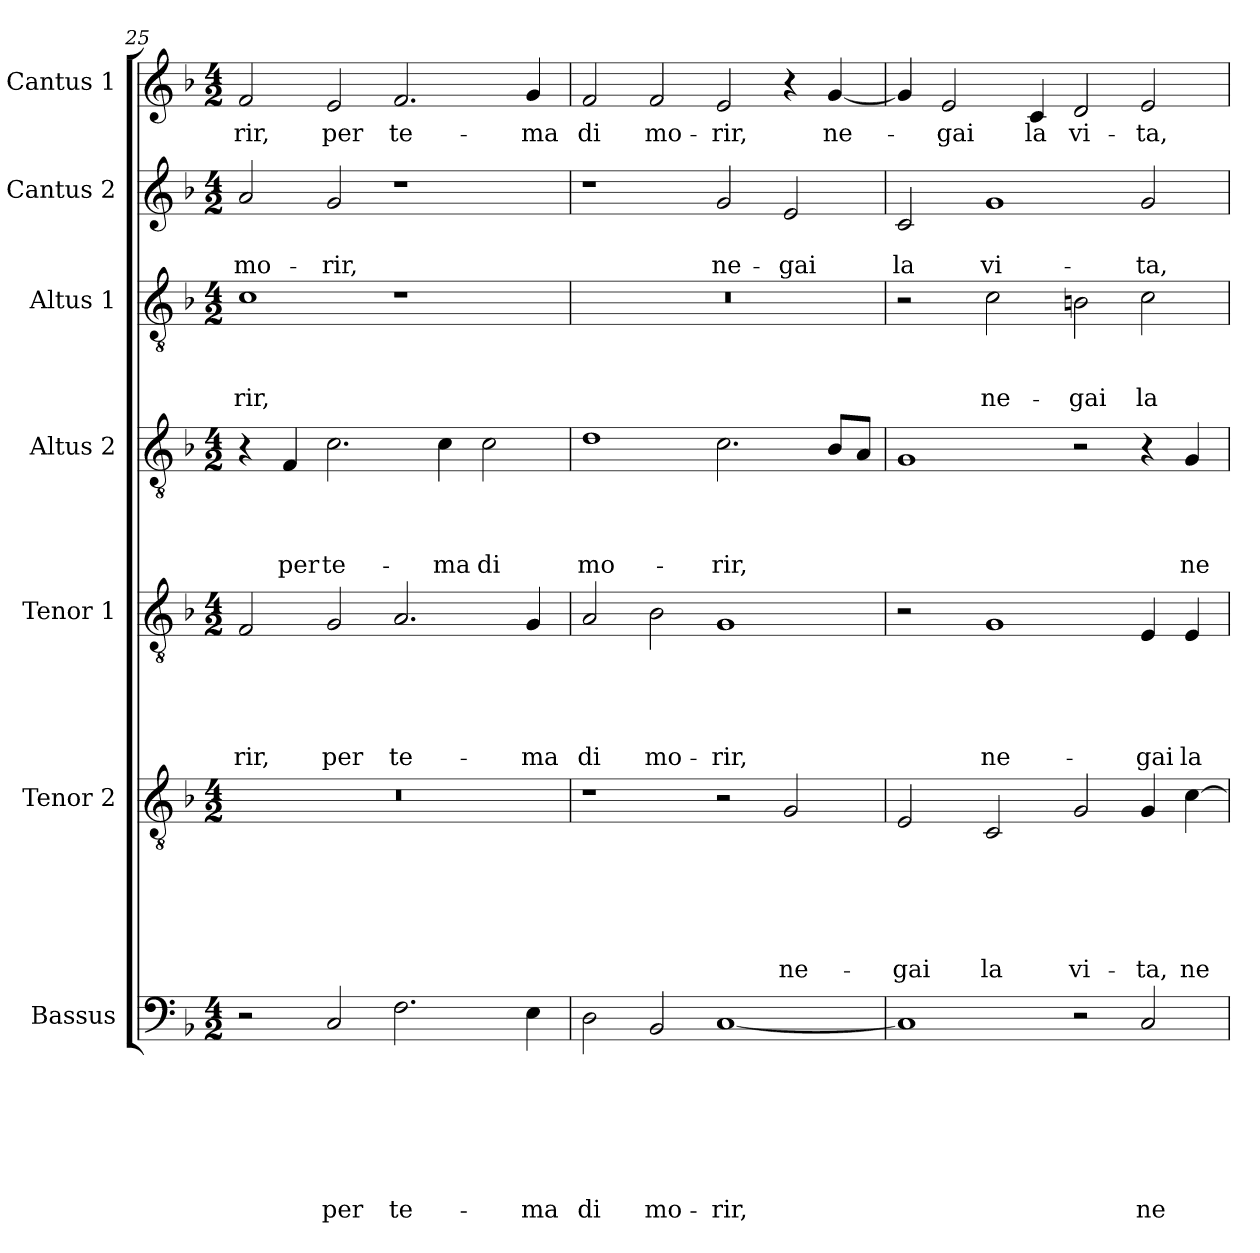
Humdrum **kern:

**kern	**text	**text	**text	**text	**text	**text	**text	**kern	**text	**text	**text	**text	**text	**text	**kern	**text	**text	**text	**text	**text	**kern	**text	**text	**text	**text	**kern	**text	**text	**text	**kern	**text	**text	**kern	**text
*part7	*part7	*part7	*part7	*part7	*part7	*part7	*part7	*part6	*part6	*part6	*part6	*part6	*part6	*part6	*part5	*part5	*part5	*part5	*part5	*part5	*part4	*part4	*part4	*part4	*part4	*part3	*part3	*part3	*part3	*part2	*part2	*part2	*part1	*part1
*staff7	*staff7	*staff7	*staff7	*staff7	*staff7	*staff7	*staff7	*staff6	*staff6	*staff6	*staff6	*staff6	*staff6	*staff6	*staff5	*staff5	*staff5	*staff5	*staff5	*staff5	*staff4	*staff4	*staff4	*staff4	*staff4	*staff3	*staff3	*staff3	*staff3	*staff2	*staff2	*staff2	*staff1	*staff1
*I"Bassus	*	*	*	*	*	*	*	*I"Tenor 2	*	*	*	*	*	*	*I"Tenor 1	*	*	*	*	*	*I"Altus 2	*	*	*	*	*I"Altus 1	*	*	*	*I"Cantus 2	*	*	*I"Cantus 1	*
!!LO:PB:g=z
*clefF4	*	*	*	*	*	*	*	*clefGv2	*	*	*	*	*	*	*clefGv2	*	*	*	*	*	*clefGv2	*	*	*	*	*clefGv2	*	*	*	*clefG2	*	*	*clefG2	*
*k[b-]	*	*	*	*	*	*	*	*k[b-]	*	*	*	*	*	*	*k[b-]	*	*	*	*	*	*k[b-]	*	*	*	*	*k[b-]	*	*	*	*k[b-]	*	*	*k[b-]	*
*d:	*	*	*	*	*	*	*	*d:	*	*	*	*	*	*	*d:	*	*	*	*	*	*d:	*	*	*	*	*d:	*	*	*	*d:	*	*	*d:	*
*M4/2	*	*	*	*	*	*	*	*M4/2	*	*	*	*	*	*	*M4/2	*	*	*	*	*	*M4/2	*	*	*	*	*M4/2	*	*	*	*M4/2	*	*	*M4/2	*
=25	=25	=25	=25	=25	=25	=25	=25	=25	=25	=25	=25	=25	=25	=25	=25	=25	=25	=25	=25	=25	=25	=25	=25	=25	=25	=25	=25	=25	=25	=25	=25	=25	=25	=25
!	!	!	!	!	!	!	!	!	!	!	!	!	!	!	!	!	!	!	!	!LO:LY:b	!	!	!	!	!	!	!	!	!LO:LY:b	!	!	!LO:LY:b	!	!LO:LY:b
2r	.	.	.	.	.	.	.	0r	.	.	.	.	.	.	2F/	.	.	.	.	-rir,	4r	.	.	.	.	1c	.	.	-rir,	2a/	.	mo-	2f/	-rir,
!	!	!	!	!	!	!	!	!	!	!	!	!	!	!	!	!	!	!	!	!	!	!	!	!	!LO:LY:b	!	!	!	!	!	!	!	!	!
.	.	.	.	.	.	.	.	.	.	.	.	.	.	.	.	.	.	.	.	.	4F/	.	.	.	per	.	.	.	.	.	.	.	.	.
!	!	!	!	!	!	!	!LO:LY:b	!	!	!	!	!	!	!	!	!	!	!	!	!LO:LY:b	!	!	!	!	!LO:LY:b	!	!	!	!	!	!	!LO:LY:b	!	!LO:LY:b
2C/	.	.	.	.	.	.	per	.	.	.	.	.	.	.	2G/	.	.	.	.	per	2.c\	.	.	.	te-	.	.	.	.	2g/	.	-rir,	2e/	per
!	!	!	!	!	!	!	!LO:LY:b	!	!	!	!	!	!	!	!	!	!	!	!	!LO:LY:b	!	!	!	!	!	!	!	!	!	!	!	!	!	!LO:LY:b
2.F\	.	.	.	.	.	.	te-	.	.	.	.	.	.	.	2.A/	.	.	.	.	te-	.	.	.	.	.	1r	.	.	.	1r	.	.	2.f/	te-
!	!	!	!	!	!	!	!	!	!	!	!	!	!	!	!	!	!	!	!	!	!	!	!	!	!LO:LY:b	!	!	!	!	!	!	!	!	!
.	.	.	.	.	.	.	.	.	.	.	.	.	.	.	.	.	.	.	.	.	4c\	.	.	.	-ma	.	.	.	.	.	.	.	.	.
!	!	!	!	!	!	!	!	!	!	!	!	!	!	!	!	!	!	!	!	!	!	!	!	!	!LO:LY:b	!	!	!	!	!	!	!	!	!
.	.	.	.	.	.	.	.	.	.	.	.	.	.	.	.	.	.	.	.	.	2c\	.	.	.	di	.	.	.	.	.	.	.	.	.
!	!	!	!	!	!	!	!LO:LY:b	!	!	!	!	!	!	!	!	!	!	!	!	!LO:LY:b	!	!	!	!	!	!	!	!	!	!	!	!	!	!LO:LY:b
4E\	.	.	.	.	.	.	-ma	.	.	.	.	.	.	.	4G/	.	.	.	.	-ma	.	.	.	.	.	.	.	.	.	.	.	.	4g/	-ma
=26	=26	=26	=26	=26	=26	=26	=26	=26	=26	=26	=26	=26	=26	=26	=26	=26	=26	=26	=26	=26	=26	=26	=26	=26	=26	=26	=26	=26	=26	=26	=26	=26	=26	=26
!	!	!	!	!	!	!	!LO:LY:b	!	!	!	!	!	!	!	!	!	!	!	!	!LO:LY:b	!	!	!	!	!LO:LY:b	!	!	!	!	!	!	!	!	!LO:LY:b
2D\	.	.	.	.	.	.	di	1r	.	.	.	.	.	.	2A/	.	.	.	.	di	1d	.	.	.	mo-	0r	.	.	.	1r	.	.	2f/	di
!	!	!	!	!	!	!	!LO:LY:b	!	!	!	!	!	!	!	!	!	!	!	!	!LO:LY:b	!	!	!	!	!	!	!	!	!	!	!	!	!	!LO:LY:b
2BB-/	.	.	.	.	.	.	mo-	.	.	.	.	.	.	.	2B-\	.	.	.	.	mo-	.	.	.	.	.	.	.	.	.	.	.	.	2f/	mo-
!	!	!	!	!	!	!	!LO:LY:b	!	!	!	!	!	!	!	!	!	!	!	!	!LO:LY:b	!	!	!	!	!LO:LY:b	!	!	!	!	!	!	!LO:LY:b	!	!LO:LY:b
[1C	.	.	.	.	.	.	-rir,	2r	.	.	.	.	.	.	1G	.	.	.	.	-rir,	2.c\	.	.	.	-rir,	.	.	.	.	2g/	.	ne-	2e/	-rir,
!	!	!	!	!	!	!	!	!	!	!	!	!	!	!LO:LY:b	!	!	!	!	!	!	!	!	!	!	!	!	!	!	!	!	!	!LO:LY:b	!	!
.	.	.	.	.	.	.	.	2G/	.	.	.	.	.	ne-	.	.	.	.	.	.	.	.	.	.	.	.	.	.	.	2e/	.	-gai	4r	.
!	!	!	!	!	!	!	!	!	!	!	!	!	!	!	!	!	!	!	!	!	!	!	!	!	!	!	!	!	!	!	!	!	!	!LO:LY:b
.	.	.	.	.	.	.	.	.	.	.	.	.	.	.	.	.	.	.	.	.	8B-/L	.	.	.	.	.	.	.	.	.	.	.	[4g/	ne-
.	.	.	.	.	.	.	.	.	.	.	.	.	.	.	.	.	.	.	.	.	8A/J	.	.	.	.	.	.	.	.	.	.	.	.	.
=27	=27	=27	=27	=27	=27	=27	=27	=27	=27	=27	=27	=27	=27	=27	=27	=27	=27	=27	=27	=27	=27	=27	=27	=27	=27	=27	=27	=27	=27	=27	=27	=27	=27	=27
!	!	!	!	!	!	!	!	!	!	!	!	!	!	!LO:LY:b	!	!	!	!	!	!	!	!	!	!	!	!	!	!	!	!	!	!LO:LY:b	!	!
1C]	.	.	.	.	.	.	.	2E/	.	.	.	.	.	-gai	2r	.	.	.	.	.	1G	.	.	.	.	2r	.	.	.	2c/	.	la	4g/]	.
!	!	!	!	!	!	!	!	!	!	!	!	!	!	!	!	!	!	!	!	!	!	!	!	!	!	!	!	!	!	!	!	!	!	!LO:LY:b
.	.	.	.	.	.	.	.	.	.	.	.	.	.	.	.	.	.	.	.	.	.	.	.	.	.	.	.	.	.	.	.	.	2e/	-gai
!	!	!	!	!	!	!	!	!	!	!	!	!	!	!LO:LY:b	!	!	!	!	!	!LO:LY:b	!	!	!	!	!	!	!	!	!LO:LY:b	!	!	!LO:LY:b	!	!
.	.	.	.	.	.	.	.	2C/	.	.	.	.	.	la	1G	.	.	.	.	ne-	.	.	.	.	.	2c\	.	.	ne-	1g	.	vi-	.	.
!	!	!	!	!	!	!	!	!	!	!	!	!	!	!	!	!	!	!	!	!	!	!	!	!	!	!	!	!	!	!	!	!	!	!LO:LY:b
.	.	.	.	.	.	.	.	.	.	.	.	.	.	.	.	.	.	.	.	.	.	.	.	.	.	.	.	.	.	.	.	.	4c/	la
!	!	!	!	!	!	!	!	!	!	!	!	!	!	!LO:LY:b	!	!	!	!	!	!	!	!	!	!	!	!	!	!	!LO:LY:b	!	!	!	!	!LO:LY:b
2r	.	.	.	.	.	.	.	2G/	.	.	.	.	.	vi-	.	.	.	.	.	.	2r	.	.	.	.	2Bn\	.	.	-gai	.	.	.	2d/	vi-
!	!	!	!	!	!	!	!LO:LY:b	!	!	!	!	!	!	!LO:LY:b	!	!	!	!	!	!LO:LY:b	!	!	!	!	!	!	!	!	!LO:LY:b	!	!	!LO:LY:b	!	!LO:LY:b
2C/	.	.	.	.	.	.	ne-	4G/	.	.	.	.	.	-ta,	4E/	.	.	.	.	-gai	4r	.	.	.	.	2c\	.	.	la	2g/	.	-ta,	2e/	-ta,
!	!	!	!	!	!	!	!	!	!	!	!	!	!	!LO:LY:b	!	!	!	!	!	!LO:LY:b	!	!	!	!	!LO:LY:b	!	!	!	!	!	!	!	!	!
.	.	.	.	.	.	.	.	[4c\	.	.	.	.	.	ne-	4E/	.	.	.	.	la	4G/	.	.	.	ne-	.	.	.	.	.	.	.	.	.
=	=	=	=	=	=	=	=	=	=	=	=	=	=	=	=	=	=	=	=	=	=	=	=	=	=	=	=	=	=	=	=	=	=	=
*-	*-	*-	*-	*-	*-	*-	*-	*-	*-	*-	*-	*-	*-	*-	*-	*-	*-	*-	*-	*-	*-	*-	*-	*-	*-	*-	*-	*-	*-	*-	*-	*-	*-	*-
